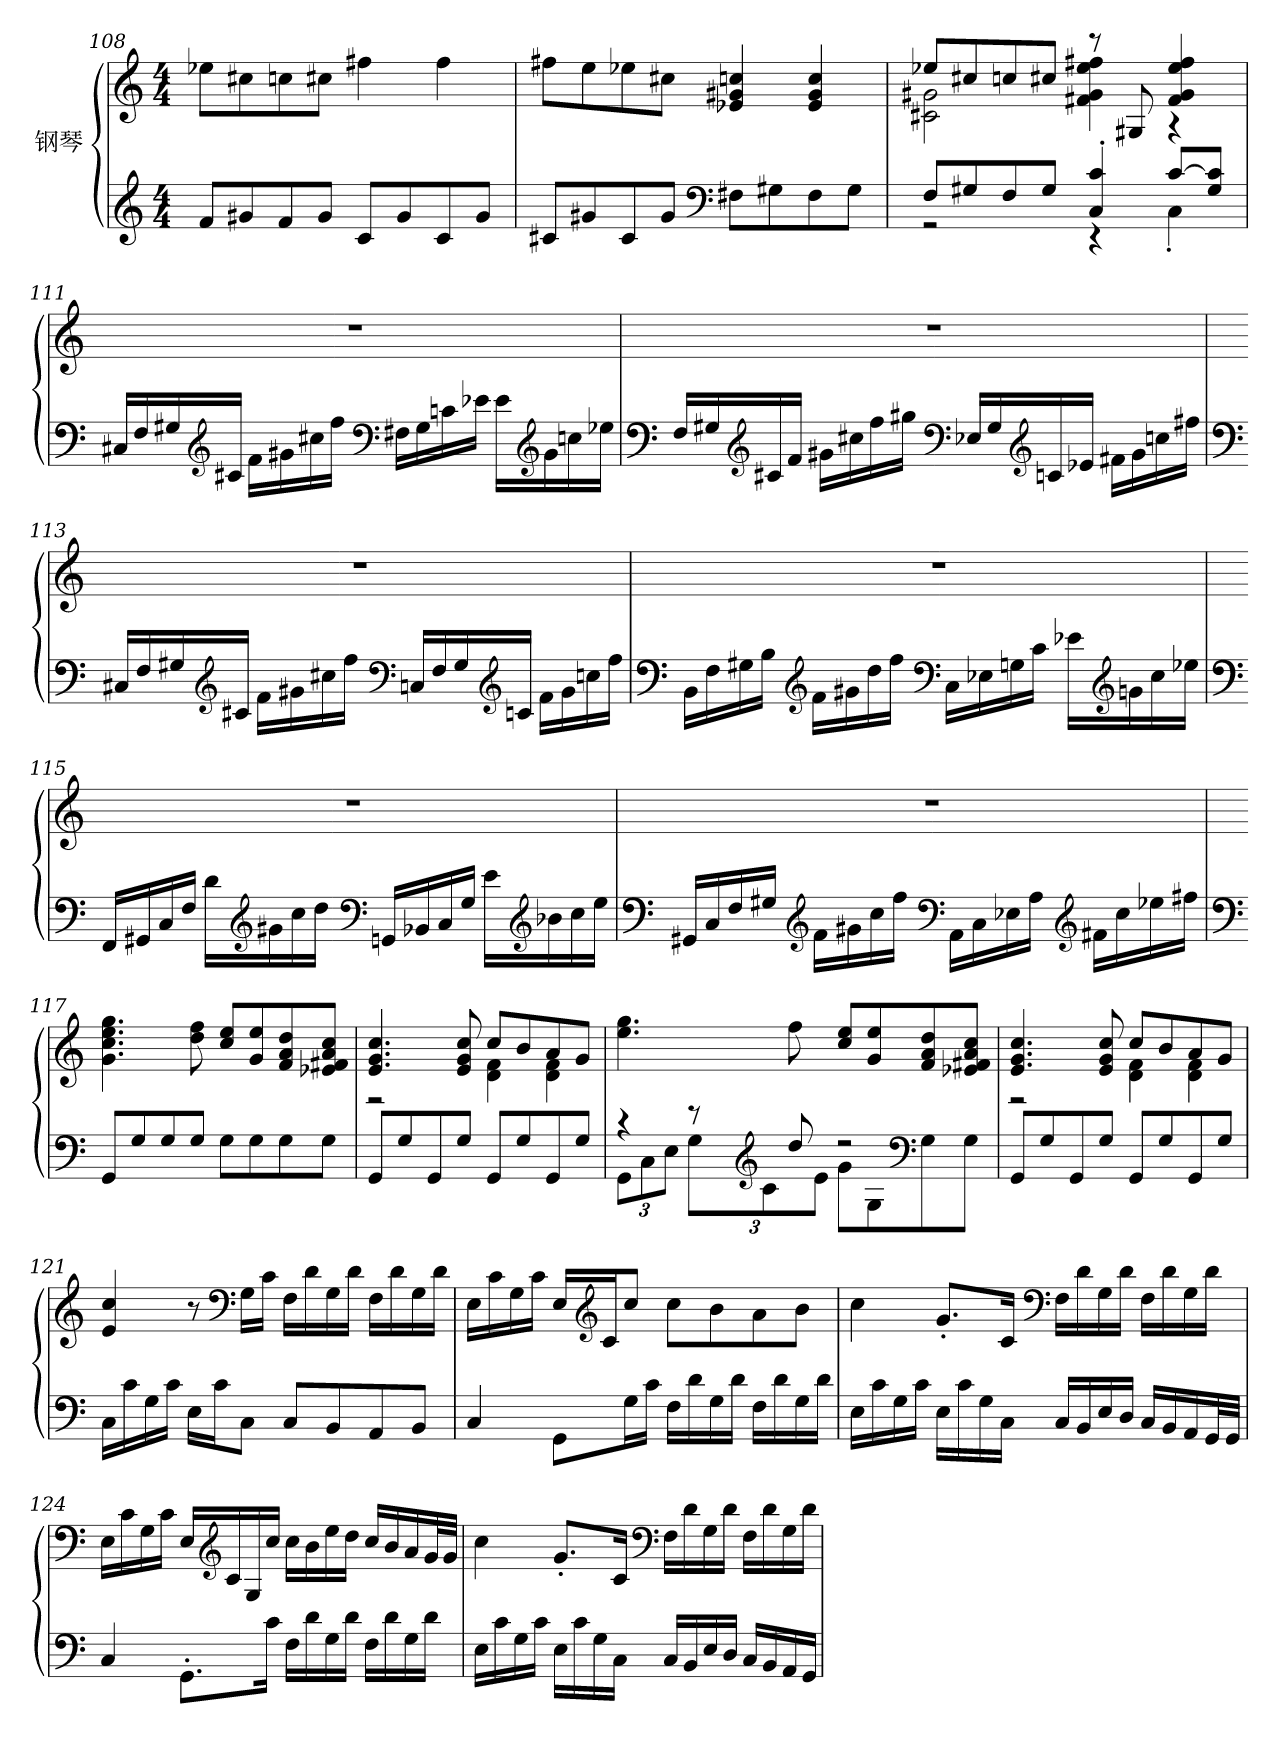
**kern	**kern
*part1	*part1
*staff2	*staff1
*I"钢琴	*
*clefG2	*clefG2
*k[]	*k[]
*M4/4	*M4/4
=108	=108
8f/L	8ee-X\L
8g#X/	8cc#X\
8f/	8ccn\
8g#/J	8cc#X\J
8c/L	4ff#X\
8g#/	.
8c/	4ff#\
8g#/J	.
!!LO:LB:g=z
=109	=109
8c#X/L	8ff#X\L
8g#X/	8ee\
8c#/	8ee-X\
8g#/J	8cc#X\J
*clefF4	*
8F#X\L	4e-X/ 4g#X/ 4ccn/
8G#X\	.
8F#\	4e-/ 4g#/ 4cc/
8G#\J	.
=110	=110
*^	*^
8F/L	2r	8ee-X/L	2c#X\ 2g#X\
8G#X/	.	8cc#X/	.
8F/	.	8ccn/	.
8G#/J	.	8cc#X/J	.
4C/' 4c/'	4r	8r	4f#X\ 4g#\ 4ee-\ 4ff#X\
.	.	8G#X/	.
[8c/L	4C'\	4f#/ 4g#/ 4ee-/ 4ff#/	4r
8G#/ 8c/]J	.	.	.
*v	*v	*	*
*	*v	*v
!!LO:PB:g=z
=111	=111
16C#X/LL	1r
16F/	.
16G#X/	.
*clefG2	*
16c#X/JJ	.
16f\LL	.
16g#X\	.
16cc#X\	.
16ff\JJ	.
*clefF4	*
16F#X\LL	.
16G#\	.
16cn\	.
16e-X\JJ	.
16e-\LL	.
*clefG2	*
16g#\	.
16ccn\	.
16ee-X\JJ	.
!!LO:LB:g=z
=112	=112
*clefF4	*
16F/LL	1r
16G#X/	.
*clefG2	*
16c#X/	.
16f/JJ	.
16g#X\LL	.
16cc#X\	.
16ff\	.
16gg#X\JJ	.
*clefF4	*
16E-X/LL	.
16G#/	.
*clefG2	*
16cn/	.
16e-X/JJ	.
16f#X\LL	.
16g#\	.
16ccn\	.
16ff#X\JJ	.
!!LO:LB:g=z
=113	=113
*clefF4	*
16C#X/LL	1r
16F/	.
16G#X/	.
*clefG2	*
16c#X/JJ	.
16f\LL	.
16g#X\	.
16cc#X\	.
16ff\JJ	.
*clefF4	*
16Cn/LL	.
16F/	.
16G#/	.
*clefG2	*
16cn/JJ	.
16f\LL	.
16g#\	.
16ccn\	.
16ff\JJ	.
!!LO:LB:g=z
=114	=114
*clefF4	*
16BB\LL	1r
16F\	.
16G#X\	.
16B\JJ	.
*clefG2	*
16f\LL	.
16g#X\	.
16dd\	.
16ff\JJ	.
*clefF4	*
16C\LL	.
16E-X\	.
16Gn\	.
16c\JJ	.
16e-X\LL	.
*clefG2	*
16gn\	.
16cc\	.
16ee-X\JJ	.
!!LO:LB:g=z
=115	=115
*clefF4	*
16FF/LL	1r
16GG#X/	.
16C/	.
16F/JJ	.
16d\LL	.
*clefG2	*
16g#X\	.
16cc\	.
16dd\JJ	.
*clefF4	*
16GGn/LL	.
16BB-X/	.
16C/	.
16G/JJ	.
16e\LL	.
*clefG2	*
16b-X\	.
16cc\	.
16ee\JJ	.
!!LO:LB:g=z
=116	=116
*clefF4	*
16GG#X/LL	1r
16C/	.
16F/	.
16G#X/JJ	.
*clefG2	*
16f\LL	.
16g#X\	.
16cc\	.
16ff\JJ	.
*clefF4	*
16AA\LL	.
16C\	.
16E-X\	.
16A\JJ	.
*clefG2	*
16f#X\LL	.
16cc\	.
16ee-X\	.
16ff#X\JJ	.
=117	=117
*clefF4	*
8GG/L	4.g\ 4.cc\ 4.ee\ 4.gg\
8G/	.
8G/	.
8G/J	8dd\ 8ff\
8G\L	8cc/ 8ee/L
8G\	8g/ 8ee/
8G\	8f/ 8a/ 8dd/
8G\J	8e-X/ 8f#X/ 8a/ 8cc/J
!!LO:PB:g=z
=118	=118
*	*^
8GG/L	4.e/ 4.g/ 4.cc/	2r
8G/	.	.
8GG/	.	.
8G/J	8e/ 8g/ 8cc/	.
8GG/L	8cc/L	4d\ 4f\
8G/	8b/	.
8GG/	8a/	4d\ 4f\
8G/J	8g/J	.
*	*v	*v
=119	=119
*^	*
*	*Xbrackettup	*
4r	12GG\L	4.ee\ 4.gg\
.	12C\	.
.	12E\J	.
8r	12G\L	.
*clefG2	*	*
.	12c\	.
8dd/	.	8ff\
.	12e\J	.
2r	8g\L	8cc/ 8ee/L
.	8G\	8g/ 8ee/
*clefF4	*	*
.	8G\	8f/ 8a/ 8dd/
.	8G\J	8e-X/ 8f#X/ 8a/ 8cc/J
*v	*v	*
=120	=120
*	*^
8GG/L	4.e/ 4.g/ 4.cc/	2r
8G/	.	.
8GG/	.	.
8G/J	8e/ 8g/ 8cc/	.
8GG/L	8cc/L	4d\ 4f\
8G/	8b/	.
8GG/	8a/	4d\ 4f\
8G/J	8g/J	.
*	*v	*v
!!LO:LB:g=z
=121	=121
16C\LL	4e/ 4cc/
16c\	.
16G\	.
16c\JJ	.
16E\LL	8r
16c\J	.
*	*clefF4
8C\J	16G\LL
.	16c\JJ
8C/L	16F\LL
.	16d\
8BB/	16G\
.	16d\JJ
8AA/	16F\LL
.	16d\
8BB/J	16G\
.	16d\JJ
=122	=122
4C/	16E\LL
.	16c\
.	16G\
.	16c\JJ
8GG\L	16E/LL
*	*clefG2
.	16c/J
16G\L	8cc/J
16c\JJ	.
16F\LL	8cc\L
16d\	.
16G\	8b\
16d\JJ	.
16F\LL	8a\
16d\	.
16G\	8b\J
16d\JJ	.
!!LO:LB:g=z
=123	=123
16E\LL	4cc\
16c\	.
16G\	.
16c\JJ	.
16E\LL	8.g'/L
16c\	.
16G\	.
16C\JJ	16c/Jk
*	*clefF4
16C/LL	16F\LL
16BB/	16d\
16E/	16G\
16D/JJ	16d\JJ
16C/LL	16F\LL
16BB/	16d\
16AA/	16G\
32GG/L	16d\JJ
32GG/JJJ	.
=124	=124
4C/	16E\LL
.	16c\
.	16G\
.	16c\JJ
8.GG'\L	16E/LL
*	*clefG2
.	16c/
.	16G/
16c\Jk	16cc/JJ
16F\LL	16cc\LL
16d\	16b\
16G\	16ee\
16d\JJ	16dd\JJ
16F\LL	16cc/LL
16d\	16b/
16G\	16a/
16d\JJ	32g/L
.	32g/JJJ
!!LO:LB:g=z
=125	=125
16E\LL	4cc\
16c\	.
16G\	.
16c\JJ	.
16E\LL	8.g'/L
16c\	.
16G\	.
16C\JJ	16c/Jk
*	*clefF4
16C/LL	16F\LL
16BB/	16d\
16E/	16G\
16D/JJ	16d\JJ
16C/LL	16F\LL
16BB/	16d\
16AA/	16G\
16GG/JJ	16d\JJ
=	=
*-	*-
